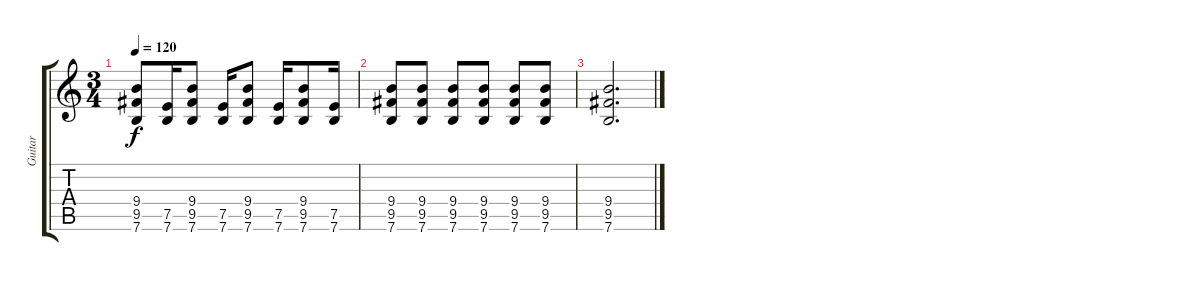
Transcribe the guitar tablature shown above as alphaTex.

\track ("Guitar" "Guitar") {instrument distortionguitar}
\staff {score tabs}
\tuning (E4 B3 G3 D3 A2 E2) {hide}
\ts (3 4)
\tempo 120
\clef g2
\ks c
(9.4 9.5 7.6).8{dy f} (7.5 7.6).16 (9.4 9.5 7.6).8 (7.5 7.6).16 (9.4 9.5 7.6).8 (7.5 7.6).16 (9.4 9.5 7.6).8 (7.5 7.6).16 |
(9.4 9.5 7.6).8 (9.4 9.5 7.6).8 (9.4 9.5 7.6).8 (9.4 9.5 7.6).8 (9.4 9.5 7.6).8 (9.4 9.5 7.6).8 |
(9.4 9.5 7.6).2{d}
